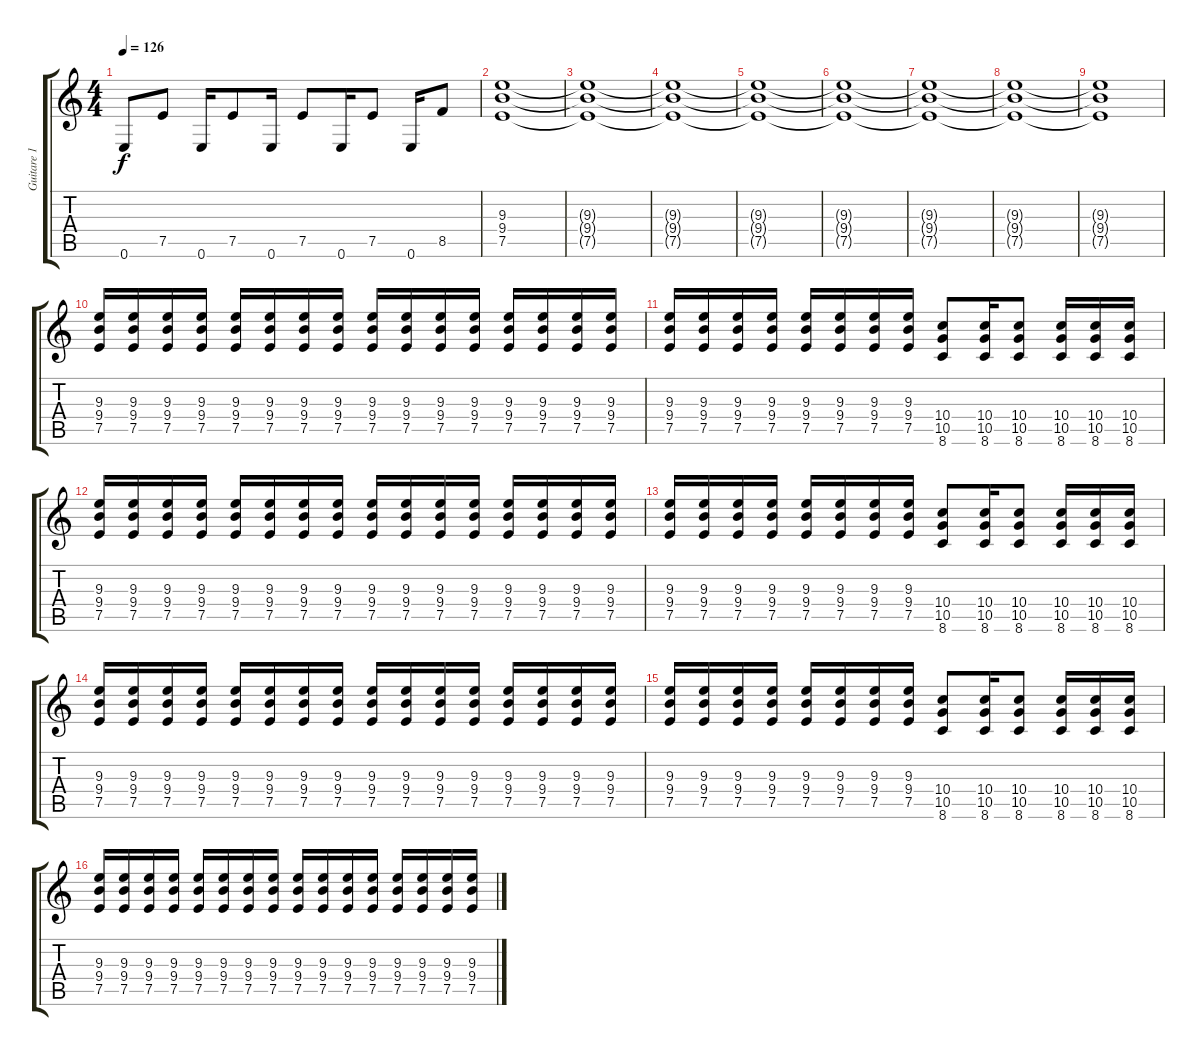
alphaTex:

\track ("Guitare 1" "Guitare 1") {instrument distortionguitar}
\staff {score tabs}
\tuning (E4 B3 G3 D3 A2 E2) {hide}
\ts (4 4)
\tempo 126
\clef g2
\ks c
0.6.8{dy f} 7.5.8 0.6.16 7.5.8 0.6.16 7.5.8 0.6.16 7.5.8 0.6.16 8.5.8 |
(9.3 9.4 7.5).1 |
(9.3{t} 9.4{t} 7.5{t}).1 |
(9.3{t} 9.4{t} 7.5{t}).1 |
(9.3{t} 9.4{t} 7.5{t}).1 |
(9.3{t} 9.4{t} 7.5{t}).1 |
(9.3{t} 9.4{t} 7.5{t}).1 |
(9.3{t} 9.4{t} 7.5{t}).1 |
(9.3{t} 9.4{t} 7.5{t}).1 |
(9.3 9.4 7.5).16 (9.3 9.4 7.5).16 (9.3 9.4 7.5).16 (9.3 9.4 7.5).16 (9.3 9.4 7.5).16 (9.3 9.4 7.5).16 (9.3 9.4 7.5).16 (9.3 9.4 7.5).16 (9.3 9.4 7.5).16 (9.3 9.4 7.5).16 (9.3 9.4 7.5).16 (9.3 9.4 7.5).16 (9.3 9.4 7.5).16 (9.3 9.4 7.5).16 (9.3 9.4 7.5).16 (9.3 9.4 7.5).16 |
(9.3 9.4 7.5).16 (9.3 9.4 7.5).16 (9.3 9.4 7.5).16 (9.3 9.4 7.5).16 (9.3 9.4 7.5).16 (9.3 9.4 7.5).16 (9.3 9.4 7.5).16 (9.3 9.4 7.5).16 (10.4 10.5 8.6).8 (10.4 10.5 8.6).16 (10.4 10.5 8.6).8 (10.4 10.5 8.6).16 (10.4 10.5 8.6).16 (10.4 10.5 8.6).16 |
(9.3 9.4 7.5).16 (9.3 9.4 7.5).16 (9.3 9.4 7.5).16 (9.3 9.4 7.5).16 (9.3 9.4 7.5).16 (9.3 9.4 7.5).16 (9.3 9.4 7.5).16 (9.3 9.4 7.5).16 (9.3 9.4 7.5).16 (9.3 9.4 7.5).16 (9.3 9.4 7.5).16 (9.3 9.4 7.5).16 (9.3 9.4 7.5).16 (9.3 9.4 7.5).16 (9.3 9.4 7.5).16 (9.3 9.4 7.5).16 |
(9.3 9.4 7.5).16 (9.3 9.4 7.5).16 (9.3 9.4 7.5).16 (9.3 9.4 7.5).16 (9.3 9.4 7.5).16 (9.3 9.4 7.5).16 (9.3 9.4 7.5).16 (9.3 9.4 7.5).16 (10.4 10.5 8.6).8 (10.4 10.5 8.6).16 (10.4 10.5 8.6).8 (10.4 10.5 8.6).16 (10.4 10.5 8.6).16 (10.4 10.5 8.6).16 |
(9.3 9.4 7.5).16 (9.3 9.4 7.5).16 (9.3 9.4 7.5).16 (9.3 9.4 7.5).16 (9.3 9.4 7.5).16 (9.3 9.4 7.5).16 (9.3 9.4 7.5).16 (9.3 9.4 7.5).16 (9.3 9.4 7.5).16 (9.3 9.4 7.5).16 (9.3 9.4 7.5).16 (9.3 9.4 7.5).16 (9.3 9.4 7.5).16 (9.3 9.4 7.5).16 (9.3 9.4 7.5).16 (9.3 9.4 7.5).16 |
(9.3 9.4 7.5).16 (9.3 9.4 7.5).16 (9.3 9.4 7.5).16 (9.3 9.4 7.5).16 (9.3 9.4 7.5).16 (9.3 9.4 7.5).16 (9.3 9.4 7.5).16 (9.3 9.4 7.5).16 (10.4 10.5 8.6).8 (10.4 10.5 8.6).16 (10.4 10.5 8.6).8 (10.4 10.5 8.6).16 (10.4 10.5 8.6).16 (10.4 10.5 8.6).16 |
(9.3 9.4 7.5).16 (9.3 9.4 7.5).16 (9.3 9.4 7.5).16 (9.3 9.4 7.5).16 (9.3 9.4 7.5).16 (9.3 9.4 7.5).16 (9.3 9.4 7.5).16 (9.3 9.4 7.5).16 (9.3 9.4 7.5).16 (9.3 9.4 7.5).16 (9.3 9.4 7.5).16 (9.3 9.4 7.5).16 (9.3 9.4 7.5).16 (9.3 9.4 7.5).16 (9.3 9.4 7.5).16 (9.3 9.4 7.5).16
